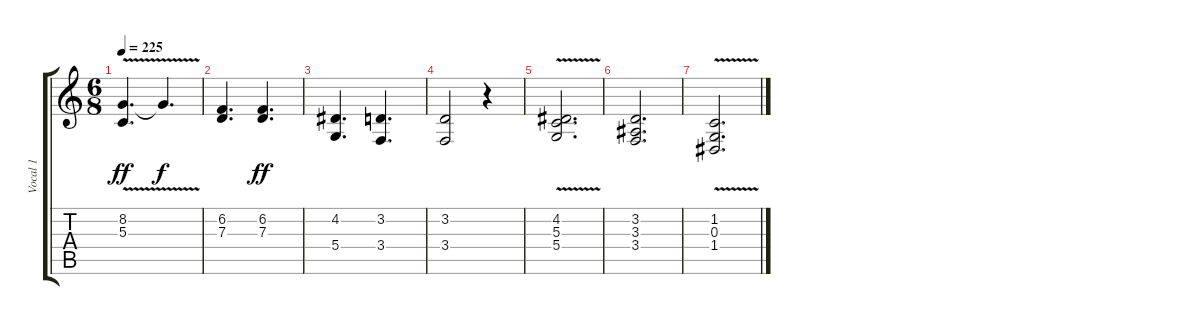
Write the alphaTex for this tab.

\track ("Vocal 1" "Vocal 1") {instrument lead6voice}
\staff {score tabs}
\tuning (E4 B3 G3 D3 A2 E2) {hide}
\ts (6 8)
\tempo 225
\clef g2
\ks c
(8.2{v} 5.3).4{d dy ff} 8.2{t}.4{d dy f} |
(6.2 7.3).4{d} (6.2 7.3).4{d dy ff} |
(4.2 5.4).4{d} (3.2 3.4).4{d} |
(3.2 3.4).2 r.4 |
(4.2{v} 5.3 5.4).2{d} |
(3.2 3.3 3.4).2{d} |
(1.2{v} 0.3 1.4).2{d}
